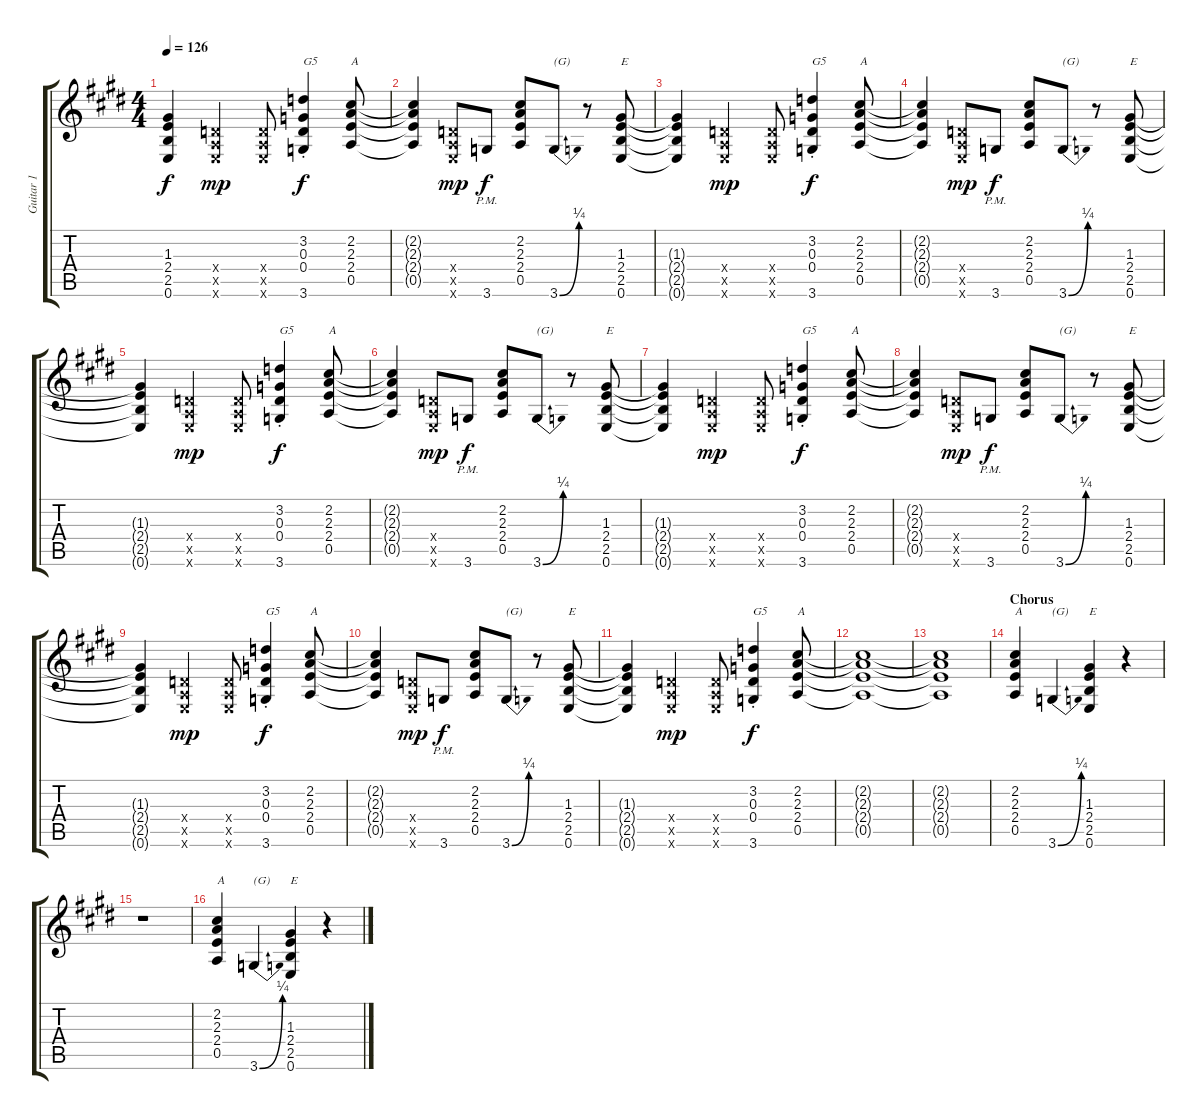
\track ("Guitar 1" "Guitar 1") {instrument distortionguitar}
\staff {score tabs}
\tuning (E4 B3 G3 D3 A2 E2) {hide}
\ts (4 4)
\tempo 126
\clef g2
\ks e
(1.3{t} 2.4{t} 2.5{t} 0.6{t}).4{dy f} (0.4{x} 0.5{x} 0.6{x}).4{dy mp} (0.4{x} 0.5{x} 0.6{x}).8 (3.2{st} 0.3{st} 0.4{st} 3.6{st}).4{txt "G5" dy f} (2.2 2.3 2.4 0.5).8{txt "A"} |
(2.2{t} 2.3{t} 2.4{t} 0.5{t}).4 (0.4{x} 0.5{x} 0.6{x}).8{dy mp} 3.6{pm}.8{dy f} (2.2 2.3 2.4 0.5).8 3.6{be (bend 0 0 60 1)}.8{txt "(G)"} r.8 (1.3 2.4 2.5 0.6).8{txt "E"} |
(1.3{t} 2.4{t} 2.5{t} 0.6{t}).4 (0.4{x} 0.5{x} 0.6{x}).4{dy mp} (0.4{x} 0.5{x} 0.6{x}).8 (3.2{st} 0.3{st} 0.4{st} 3.6{st}).4{txt "G5" dy f} (2.2 2.3 2.4 0.5).8{txt "A"} |
(2.2{t} 2.3{t} 2.4{t} 0.5{t}).4 (0.4{x} 0.5{x} 0.6{x}).8{dy mp} 3.6{pm}.8{dy f} (2.2 2.3 2.4 0.5).8 3.6{be (bend 0 0 60 1)}.8{txt "(G)"} r.8 (1.3 2.4 2.5 0.6).8{txt "E"} |
(1.3{t} 2.4{t} 2.5{t} 0.6{t}).4 (0.4{x} 0.5{x} 0.6{x}).4{dy mp} (0.4{x} 0.5{x} 0.6{x}).8 (3.2{st} 0.3{st} 0.4{st} 3.6{st}).4{txt "G5" dy f} (2.2 2.3 2.4 0.5).8{txt "A"} |
(2.2{t} 2.3{t} 2.4{t} 0.5{t}).4 (0.4{x} 0.5{x} 0.6{x}).8{dy mp} 3.6{pm}.8{dy f} (2.2 2.3 2.4 0.5).8 3.6{be (bend 0 0 60 1)}.8{txt "(G)"} r.8 (1.3 2.4 2.5 0.6).8{txt "E"} |
(1.3{t} 2.4{t} 2.5{t} 0.6{t}).4 (0.4{x} 0.5{x} 0.6{x}).4{dy mp} (0.4{x} 0.5{x} 0.6{x}).8 (3.2{st} 0.3{st} 0.4{st} 3.6{st}).4{txt "G5" dy f} (2.2 2.3 2.4 0.5).8{txt "A"} |
(2.2{t} 2.3{t} 2.4{t} 0.5{t}).4 (0.4{x} 0.5{x} 0.6{x}).8{dy mp} 3.6{pm}.8{dy f} (2.2 2.3 2.4 0.5).8 3.6{be (bend 0 0 60 1)}.8{txt "(G)"} r.8 (1.3 2.4 2.5 0.6).8{txt "E"} |
(1.3{t} 2.4{t} 2.5{t} 0.6{t}).4 (0.4{x} 0.5{x} 0.6{x}).4{dy mp} (0.4{x} 0.5{x} 0.6{x}).8 (3.2{st} 0.3{st} 0.4{st} 3.6{st}).4{txt "G5" dy f} (2.2 2.3 2.4 0.5).8{txt "A"} |
(2.2{t} 2.3{t} 2.4{t} 0.5{t}).4 (0.4{x} 0.5{x} 0.6{x}).8{dy mp} 3.6{pm}.8{dy f} (2.2 2.3 2.4 0.5).8 3.6{be (bend 0 0 60 1)}.8{txt "(G)"} r.8 (1.3 2.4 2.5 0.6).8{txt "E"} |
(1.3{t} 2.4{t} 2.5{t} 0.6{t}).4 (0.4{x} 0.5{x} 0.6{x}).4{dy mp} (0.4{x} 0.5{x} 0.6{x}).8 (3.2{st} 0.3{st} 0.4{st} 3.6{st}).4{txt "G5" dy f} (2.2 2.3 2.4 0.5).8{txt "A"} |
(2.2{t} 2.3{t} 2.4{t} 0.5{t}).1 |
(2.2{t} 2.3{t} 2.4{t} 0.5{t}).1 |
\section ("" "Chorus")
(2.2 2.3 2.4 0.5).4{txt "A"} 3.6{be (bend 0 0 60 1)}.4{txt "(G)"} (1.3 2.4 2.5 0.6).4{txt "E"} r.4 |
r.1 |
(2.2 2.3 2.4 0.5).4{txt "A"} 3.6{be (bend 0 0 60 1)}.4{txt "(G)"} (1.3 2.4 2.5 0.6).4{txt "E"} r.4
